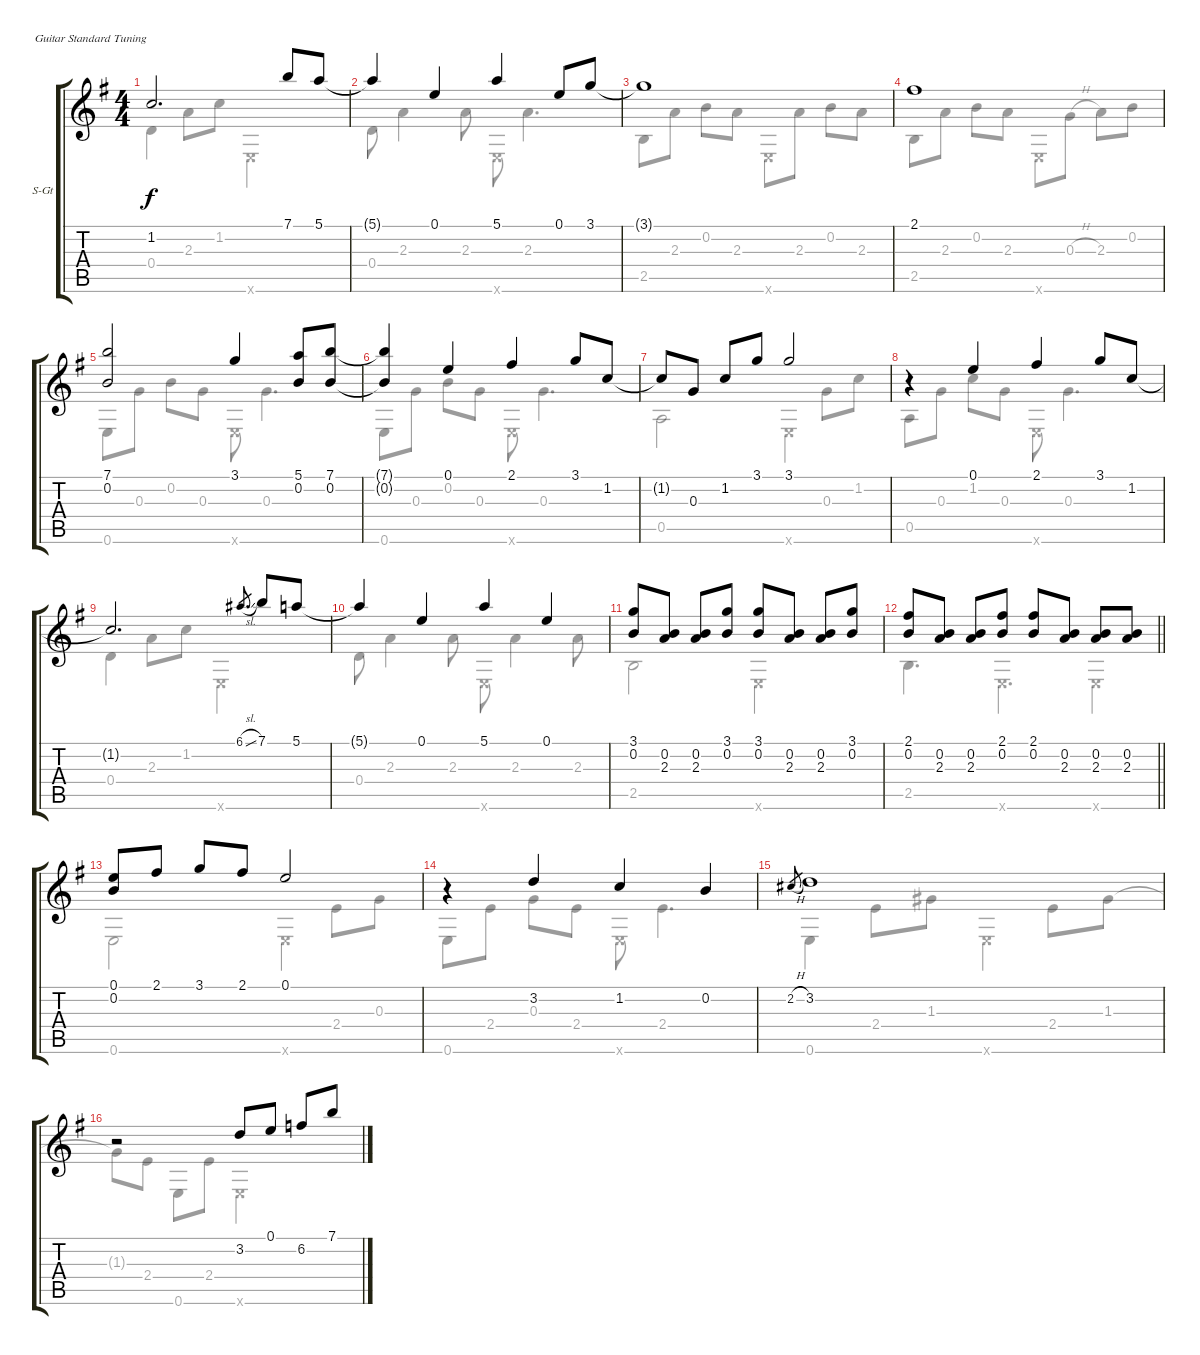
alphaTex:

\defaultSystemsLayout 4
\bracketExtendMode groupsimilarinstruments
\firstSystemTrackNameOrientation horizontal
\otherSystemsTrackNameOrientation horizontal
\track ("Steel Guitar" "S-Gt") {instrument acousticguitarsteel}
\staff {score tabs}
\tuning (E4 B3 G3 D3 A2 E2)
\voice
\ts (4 4)
\tempo (120 hide)
\clef g2
\scale
0.299407
\ks g
1.2{t}.2{d dy f} 7.1.8 5.1.8 |
\scale
0.313666 5.1{t}.4 0.1.4 5.1.4 0.1.8 3.1.8 |
3.1{t}.1 |
2.1.1 |
(7.1 0.2).2 3.1.4 (5.1 0.2).8 (7.1 0.2).8 |
\scale
0.392571 (7.1{t} 0.2{t}).4 0.1.4 2.1.4 3.1.8 1.2.8 |
\scale
0.300839 1.2{t}.8 0.3.8 1.2.8 3.1.8 3.1.2 |
\scale
0.306569 r.4 0.1.4 2.1.4 3.1.8 1.2.8 |
1.2{t}.2{d} 6.1{sl}.8{d gr} 7.1.8 5.1.8 |
5.1{t}.4 0.1.4 5.1.4 0.1.4 |
(3.1 0.2).8 (0.2 2.3).8 (0.2 2.3).8 (3.1 0.2).8 (3.1 0.2).8 (0.2 2.3).8 (0.2 2.3).8 (3.1 0.2).8 |
\scale
0.379144
\barLineRight lightlight
(2.1 0.2).8 (0.2 2.3).8 (0.2 2.3).8 (2.1 0.2).8 (2.1 0.2).8 (0.2 2.3).8 (0.2 2.3).8 (2.3 0.2).8 |
\scale
0.335161 (0.1 0.2).8 2.1.8 3.1.8 2.1.8 0.1.2 |
\scale
0.285765 r.4 3.2.4 1.2.4 0.2.4 |
\scale
0.390635 2.2{h}.8{gr} 3.2.1 |
\scale
0.297969 r.2 3.2.8 0.1.8 6.2.8 7.1.8
\voice
\clef g2
\ottava regular
\simile none
\scale
0.299407
\ks g
0.4.4{dy f} 2.3.8 1.2.8 0.6{x}.2 |
\scale
0.313666 0.4.8 2.3.4 2.3.8 0.6{x}.8 2.3.4{d} |
2.5.8 2.3.8 0.2.8 2.3.8 0.6{x}.8 2.3.8 0.2.8 2.3.8 |
2.5.8 2.3.8 0.2.8 2.3.8 0.6{x}.8 0.3{h}.8 2.3.8 0.2.8 |
0.6.8 0.3.8 0.2.8 0.3.8 0.6{x}.8 0.3.4{d} |
\scale
0.392571 0.6.8 0.3.8 0.2.8 0.3.8 0.6{x}.8 0.3.4{d} |
\scale
0.300839 0.5.2 0.6{x}.4 0.3.8 1.2.8 |
\scale
0.306569 0.5.8 0.3.8 1.2.8 0.3.8 0.6{x}.8 0.3.4{d} |
0.4.4 2.3.8 1.2.8 0.6{x}.2 |
0.4.8 2.3.4 2.3.8 0.6{x}.8 2.3.4 2.3.8 |
2.5.2 0.6{x}.2 |
\scale
0.379144
\barLineRight lightlight
2.5.4{d} 0.6{x}.4{d} 0.6{x}.4 |
\scale
0.335161 0.6.2 0.6{x}.4 2.4.8 0.3.8 |
\scale
0.285765 0.6.8 2.4.8 0.3.8 2.4.8 0.6{x}.8 2.4.4{d} |
\scale
0.390635 0.6.4 2.4.8 1.3.8 0.6{x}.4 2.4.8 1.3.8 |
\scale
0.297969 1.3{t}.8 2.4.8 0.6.8 2.4.8 0.6{x}.2
